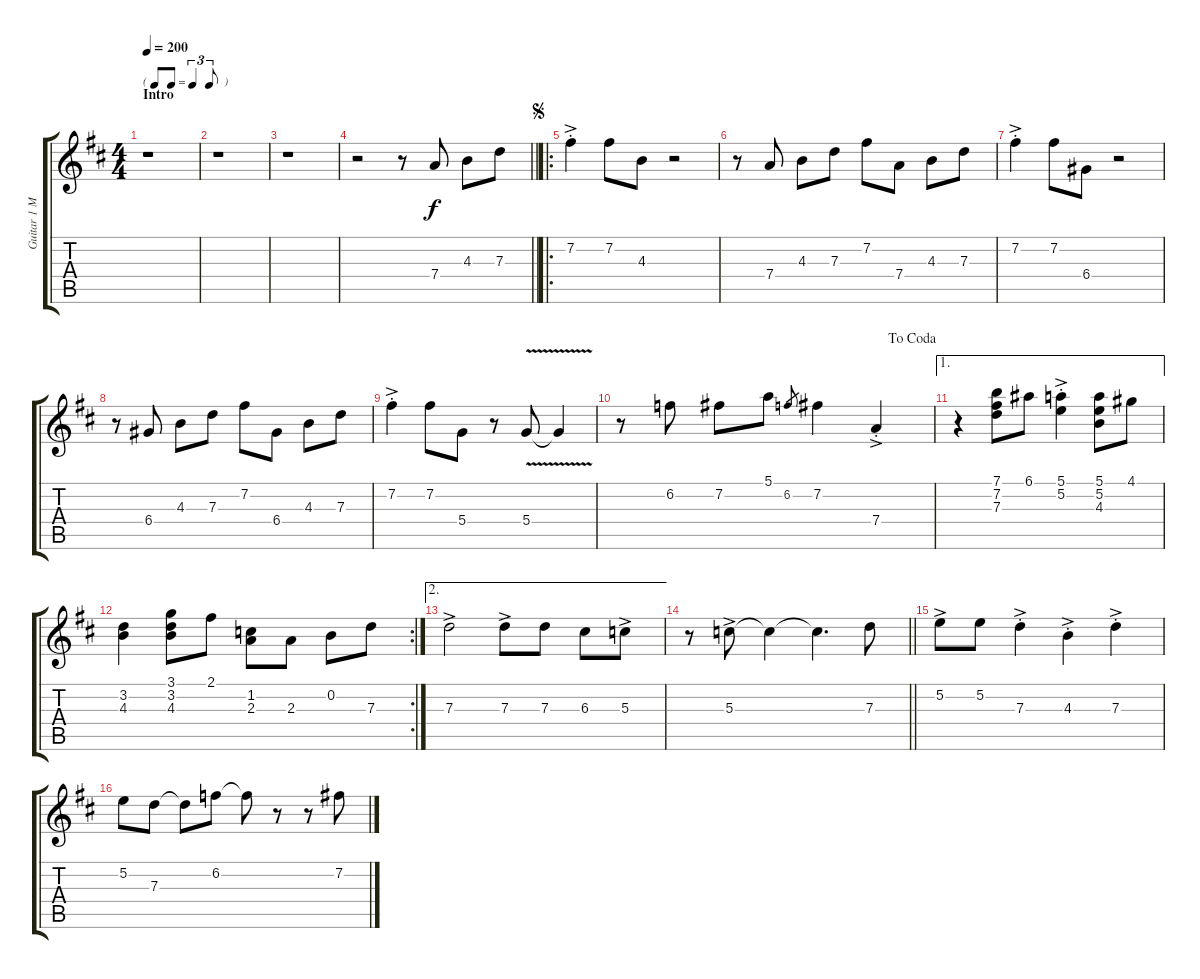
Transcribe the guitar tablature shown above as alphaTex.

\track ("Guitar 1 Melody" "Guitar 1 M") {instrument acousticguitarsteel}
\staff {score tabs}
\tuning (E4 B3 G3 D3 A2 E2) {hide}
\ts (4 4)
\tf triplet8th
\section ("" "Intro")
\tempo 200
\clef g2
\ks d
r.1{dy f instrument acousticguitarsteel} |
r.1 |
r.1 |
\barLineRight lightlight
r.2 r.8 7.4.8 4.3.8 7.3.8 |
\ro
\section ("" "")
\jump segno
7.2{ac st}.4 7.2.8 4.3.8 r.2 |
r.8 7.4.8 4.3.8 7.3.8 7.2.8 7.4.8 4.3.8 7.3.8 |
7.2{ac st}.4 7.2.8 6.4.8 r.2 |
r.8 6.4.8 4.3.8 7.3.8 7.2.8 6.4.8 4.3.8 7.3.8 |
7.2{ac st}.4 7.2.8 5.4.8 r.8 5.4{v}.8 5.4{t}.4 |
\jump dacoda
r.8 6.2.8 7.2.8 5.1.8 6.2.8{gr} 7.2.4 7.4{ac st}.4 |
\ae 1
r.4 (7.1 7.2 7.3).8 6.1.8 (5.1{ac st} 5.2{ac st}).4 (5.1 5.2 4.3).8 4.1.8 |
\rc 2
(3.2 4.3).4 (3.1 3.2 4.3).8 2.1.8 (1.2 2.3).8 2.3.8 0.2.8 7.3.8 |
\ae 2
7.3{ac}.2 7.3{ac}.8 7.3.8 6.3.8 5.3{ac}.8 |
\barLineRight lightlight
r.8 5.3{ac}.8 5.3{t}.4 5.3{t}.4{d} 7.3.8 |
\section ("" "")
5.2{ac}.8 5.2.8 7.3{ac st}.4 4.3{ac st}.4 7.3{ac st}.4 |
5.2.8 7.3.8 7.3{t}.8 6.2.8 6.2{t}.8 r.8 r.8 7.2.8
